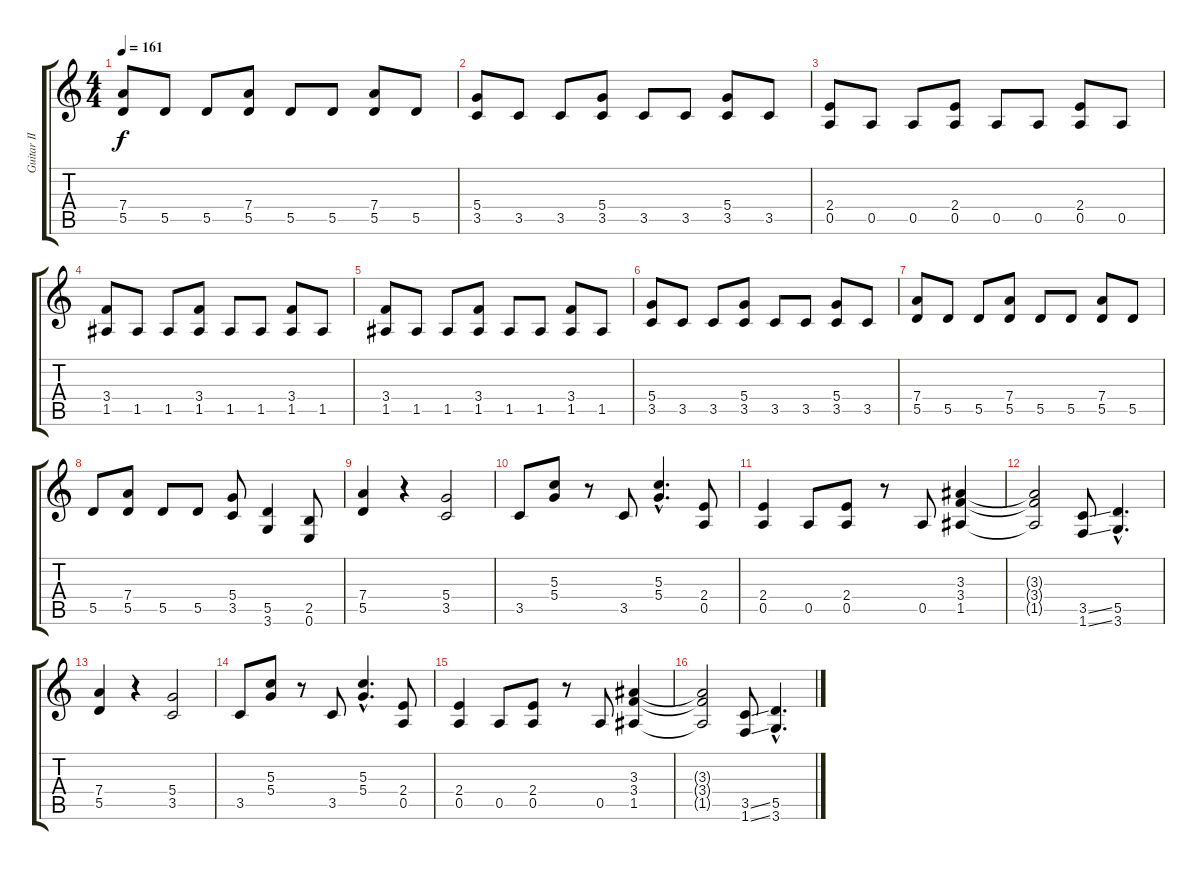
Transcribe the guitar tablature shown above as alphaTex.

\track ("Guitar II" "Guitar II") {instrument distortionguitar}
\staff {score tabs}
\tuning (E4 B3 G3 D3 A2 E2) {hide}
\ts (4 4)
\tempo 161
\clef g2
\ks c
(7.4 5.5).8{dy f} 5.5.8 5.5.8 (7.4 5.5).8 5.5.8 5.5.8 (7.4 5.5).8 5.5.8 |
(5.4 3.5).8 3.5.8 3.5.8 (5.4 3.5).8 3.5.8 3.5.8 (5.4 3.5).8 3.5.8 |
(2.4 0.5).8 0.5.8 0.5.8 (2.4 0.5).8 0.5.8 0.5.8 (2.4 0.5).8 0.5.8 |
(3.4 1.5).8 1.5.8 1.5.8 (3.4 1.5).8 1.5.8 1.5.8 (3.4 1.5).8 1.5.8 |
(3.4 1.5).8 1.5.8 1.5.8 (3.4 1.5).8 1.5.8 1.5.8 (3.4 1.5).8 1.5.8 |
(5.4 3.5).8 3.5.8 3.5.8 (5.4 3.5).8 3.5.8 3.5.8 (5.4 3.5).8 3.5.8 |
(7.4 5.5).8 5.5.8 5.5.8 (7.4 5.5).8 5.5.8 5.5.8 (7.4 5.5).8 5.5.8 |
5.5.8 (7.4 5.5).8 5.5.8 5.5.8 (5.4 3.5).8 (5.5 3.6).4 (2.5 0.6).8 |
(7.4 5.5).4 r.4 (5.4 3.5).2 |
3.5.8 (5.3 5.4).8 r.8 3.5.8 (5.3{hac} 5.4{hac}).4{d} (2.4 0.5).8 |
(2.4 0.5).4 0.5.8 (2.4 0.5).8 r.8 0.5.8 (3.3 3.4 1.5).4 |
(3.3{t} 3.4{t} 1.5{t}).2 (3.5{ss} 1.6{ss}).8 (5.5{hac} 3.6{hac}).4{d} |
(7.4 5.5).4 r.4 (5.4 3.5).2 |
3.5.8 (5.3 5.4).8 r.8 3.5.8 (5.3{hac} 5.4{hac}).4{d} (2.4 0.5).8 |
(2.4 0.5).4 0.5.8 (2.4 0.5).8 r.8 0.5.8 (3.3 3.4 1.5).4 |
(3.3{t} 3.4{t} 1.5{t}).2 (3.5{ss} 1.6{ss}).8 (5.5{hac} 3.6{hac}).4{d}
